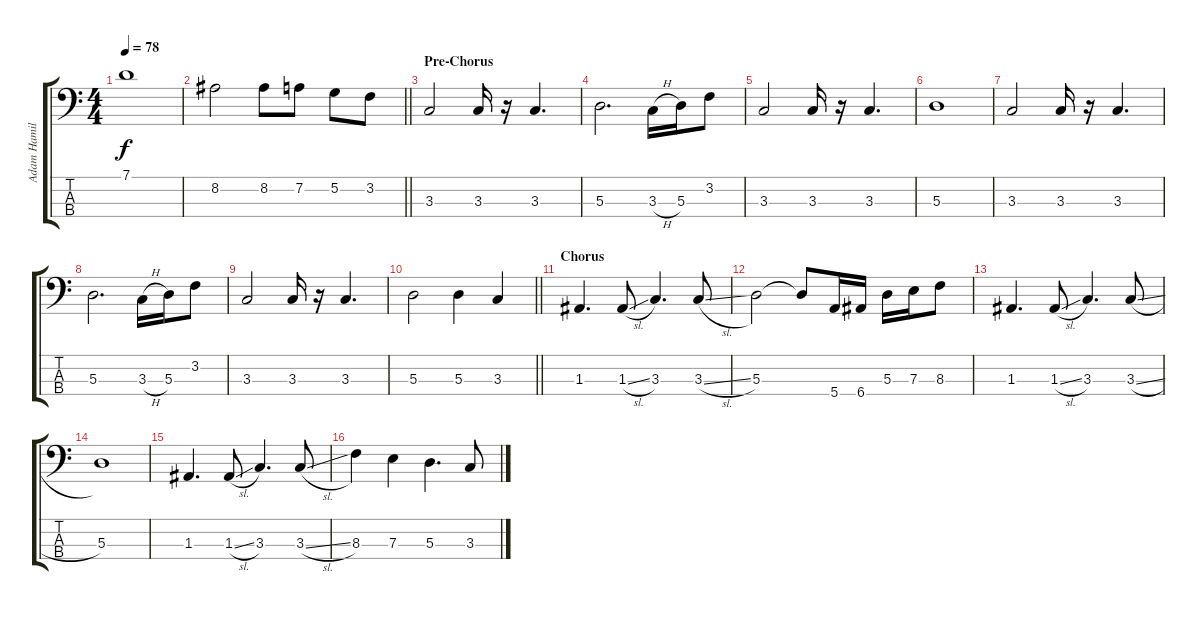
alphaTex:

\track ("Adam Hamilton" "Adam Hamil") {instrument electricbassfinger}
\staff {score tabs}
\tuning (G2 D2 A1 E1) {hide}
\ts (4 4)
\tempo 78
\clef f4
\ks c
7.1.1{dy f} |
\barLineRight lightlight
8.2.2 8.2.8 7.2.8 5.2.8 3.2.8 |
\section ("" "Pre-Chorus")
3.3.2 3.3.16 r.16 3.3.4{d} |
5.3.2{d} 3.3{h}.16 5.3.16 3.2.8 |
3.3.2 3.3.16 r.16 3.3.4{d} |
5.3.1 |
3.3.2 3.3.16 r.16 3.3.4{d} |
5.3.2{d} 3.3{h}.16 5.3.16 3.2.8 |
3.3.2 3.3.16 r.16 3.3.4{d} |
\barLineRight lightlight
5.3.2 5.3.4 3.3.4 |
\section ("" "Chorus")
1.3.4{d} 1.3{sl}.8 3.3.4{d} 3.3{sl}.8 |
5.3.2 5.3{t}.8 5.4.16 6.4.16 5.3.16 7.3.16 8.3.8 |
1.3.4{d} 1.3{sl}.8 3.3.4{d} 3.3{sl}.8 |
5.3.1 |
1.3.4{d} 1.3{sl}.8 3.3.4{d} 3.3{sl}.8 |
8.3.4 7.3.4 5.3.4{d} 3.3.8
